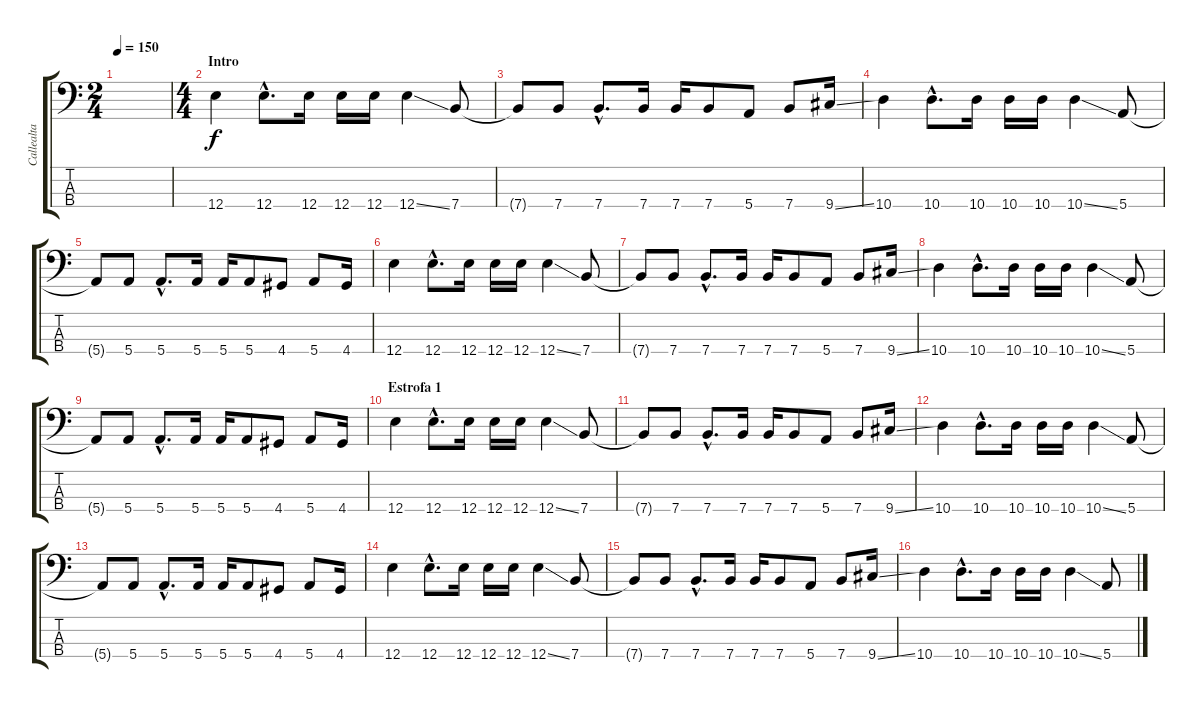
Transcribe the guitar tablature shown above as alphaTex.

\track ("Callealta" "Callealta") {instrument fretlessbass}
\staff {score tabs}
\tuning (G2 D2 A1 E1) {hide}
\ts (2 4)
\tempo 150
\clef f4
\ks c
|
\ts (4 4)
\section ("" "Intro")
12.4.4 12.4{hac}.8{d} 12.4.16 12.4.16 12.4.16 12.4{ss}.4 7.4.8 |
7.4{t}.8 7.4.8 7.4{hac}.8{d} 7.4.16 7.4.16 7.4.8 5.4.8 7.4.8 9.4{ss}.16 |
10.4.4 10.4{hac}.8{d} 10.4.16 10.4.16 10.4.16 10.4{ss}.4 5.4.8 |
5.4{t}.8 5.4.8 5.4{hac}.8{d} 5.4.16 5.4.16 5.4.8 4.4.8 5.4.8 4.4.16 |
12.4.4 12.4{hac}.8{d} 12.4.16 12.4.16 12.4.16 12.4{ss}.4 7.4.8 |
7.4{t}.8 7.4.8 7.4{hac}.8{d} 7.4.16 7.4.16 7.4.8 5.4.8 7.4.8 9.4{ss}.16 |
10.4.4 10.4{hac}.8{d} 10.4.16 10.4.16 10.4.16 10.4{ss}.4 5.4.8 |
5.4{t}.8 5.4.8 5.4{hac}.8{d} 5.4.16 5.4.16 5.4.8 4.4.8 5.4.8 4.4.16 |
\section ("" "Estrofa 1")
12.4.4 12.4{hac}.8{d} 12.4.16 12.4.16 12.4.16 12.4{ss}.4 7.4.8 |
7.4{t}.8 7.4.8 7.4{hac}.8{d} 7.4.16 7.4.16 7.4.8 5.4.8 7.4.8 9.4{ss}.16 |
10.4.4 10.4{hac}.8{d} 10.4.16 10.4.16 10.4.16 10.4{ss}.4 5.4.8 |
5.4{t}.8 5.4.8 5.4{hac}.8{d} 5.4.16 5.4.16 5.4.8 4.4.8 5.4.8 4.4.16 |
12.4.4 12.4{hac}.8{d} 12.4.16 12.4.16 12.4.16 12.4{ss}.4 7.4.8 |
7.4{t}.8 7.4.8 7.4{hac}.8{d} 7.4.16 7.4.16 7.4.8 5.4.8 7.4.8 9.4{ss}.16 |
10.4.4 10.4{hac}.8{d} 10.4.16 10.4.16 10.4.16 10.4{ss}.4 5.4.8
